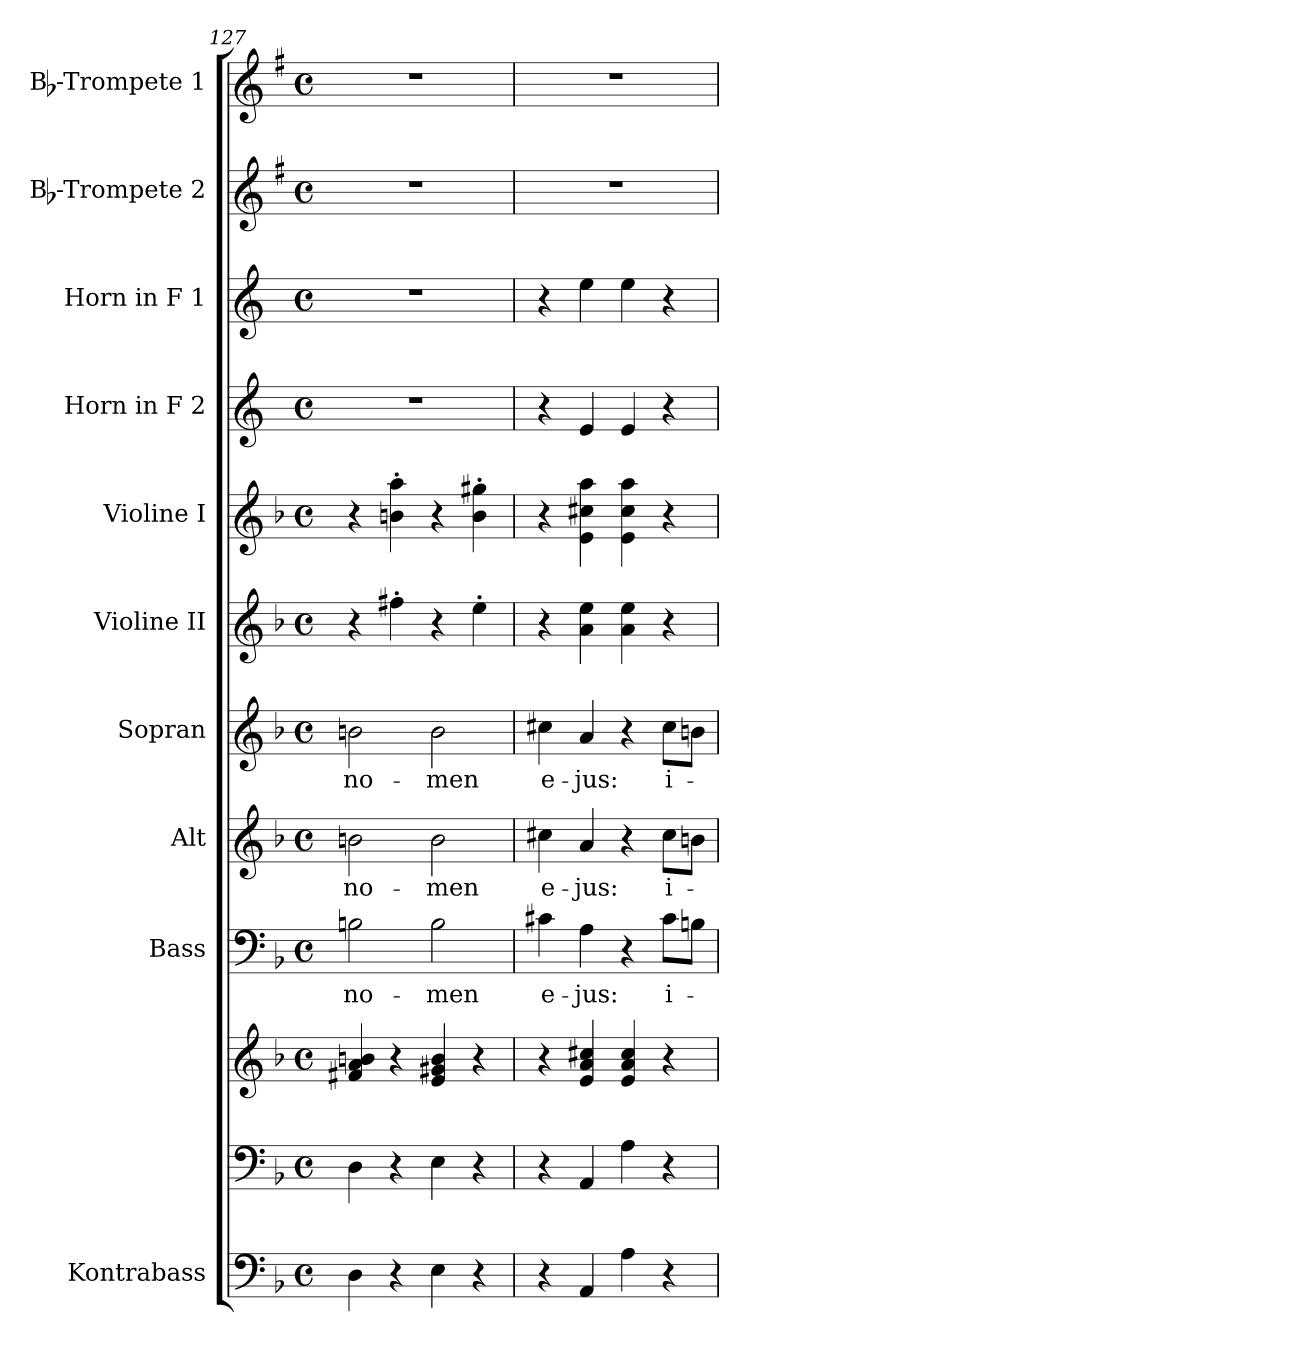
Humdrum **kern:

**kern	**kern	**kern	**kern	**text	**kern	**text	**kern	**text	**kern	**kern	**kern	**kern	**kern	**kern
*part11	*part10	*part10	*part9	*part9	*part8	*part8	*part7	*part7	*part6	*part5	*part4	*part3	*part2	*part1
*staff12	*staff11	*staff10	*staff9	*staff9	*staff8	*staff8	*staff7	*staff7	*staff6	*staff5	*staff4	*staff3	*staff2	*staff1
*I"Kontrabass	*	*	*I"Bass	*	*I"Alt	*	*I"Sopran	*	*I"Violine II	*I"Violine I	*I"Horn in F 2	*I"Horn in F 1	*I"Bb-Trompete 2	*I"Bb-Trompete 1
*I'Kb.	*	*	*I'B.	*	*I'A.	*	*I'S.	*	*I'Vl. II	*I'Vl. I	*	*	*I'Bb Trp. 2	*I'Bb Trp. 1
*clefF4	*clefF4	*clefG2	*clefF4	*	*clefG2	*	*clefG2	*	*clefG2	*clefG2	*clefG2	*clefG2	*clefG2	*clefG2
*ITrd7c12	*	*	*	*	*	*	*	*	*	*	*ITrd4c7	*ITrd4c7	*ITrd1c2	*ITrd1c2
*k[b-]	*k[b-]	*k[b-]	*k[b-]	*	*k[b-]	*	*k[b-]	*	*k[b-]	*k[b-]	*k[b-]	*k[b-]	*k[b-]	*k[b-]
*F:	*F:	*F:	*F:	*	*F:	*	*F:	*	*F:	*F:	*F:	*F:	*F:	*F:
*M4/4	*M4/4	*M4/4	*M4/4	*	*M4/4	*	*M4/4	*	*M4/4	*M4/4	*M4/4	*M4/4	*M4/4	*M4/4
*met(c)	*met(c)	*met(c)	*met(c)	*	*met(c)	*	*met(c)	*	*met(c)	*met(c)	*met(c)	*met(c)	*met(c)	*met(c)
=127	=127	=127	=127	=127	=127	=127	=127	=127	=127	=127	=127	=127	=127	=127
!	!	!	!	!LO:LY:b	!	!LO:LY:b	!	!LO:LY:b	!	!	!	!	!	!
4DD\	4D\	4f#X/ 4a/ 4bn/	2Bn\	no-	2bn\	no-	2bn\	no-	4r	4r	1r	1r	1r	1r
4r	4r	4r	.	.	.	.	.	.	4ff#X'>\	4bn\'> 4aa\'>	.	.	.	.
!	!	!	!	!LO:LY:b	!	!LO:LY:b	!	!LO:LY:b	!	!	!	!	!	!
4EE\	4E\	4e/ 4g#X/ 4b/	2B\	-men	2b\	-men	2b\	-men	4r	4r	.	.	.	.
4r	4r	4r	.	.	.	.	.	.	4ee'>\	4b\'> 4gg#X\'>	.	.	.	.
=128	=128	=128	=128	=128	=128	=128	=128	=128	=128	=128	=128	=128	=128	=128
!	!	!	!	!LO:LY:b	!	!LO:LY:b	!	!LO:LY:b	!	!	!	!	!	!
4r	4r	4r	4c#X\	e-	4cc#X\	e-	4cc#X\	e-	4r	4r	4r	4r	1r	1r
!	!	!	!	!LO:LY:b	!	!LO:LY:b	!	!LO:LY:b	!	!	!	!	!	!
4AAA/	4AA/	4e/ 4a/ 4cc#X/	4A\	-jus:	4a/	-jus:	4a/	-jus:	4a\ 4ee\	4e\ 4cc#X\ 4aa\	4A/	4a\	.	.
4AA\	4A\	4e/ 4a/ 4cc#/	4r	.	4r	.	4r	.	4a\ 4ee\	4e\ 4cc#\ 4aa\	4A/	4a\	.	.
!	!	!	!	!LO:LY:b	!	!LO:LY:b	!	!LO:LY:b	!	!	!	!	!	!
4r	4r	4r	8c#\L	i-	8cc#\L	i-	8cc#\L	i-	4r	4r	4r	4r	.	.
.	.	.	8Bn\J	.	8bn\J	.	8bn\J	.	.	.	.	.	.	.
=	=	=	=	=	=	=	=	=	=	=	=	=	=	=
*-	*-	*-	*-	*-	*-	*-	*-	*-	*-	*-	*-	*-	*-	*-
